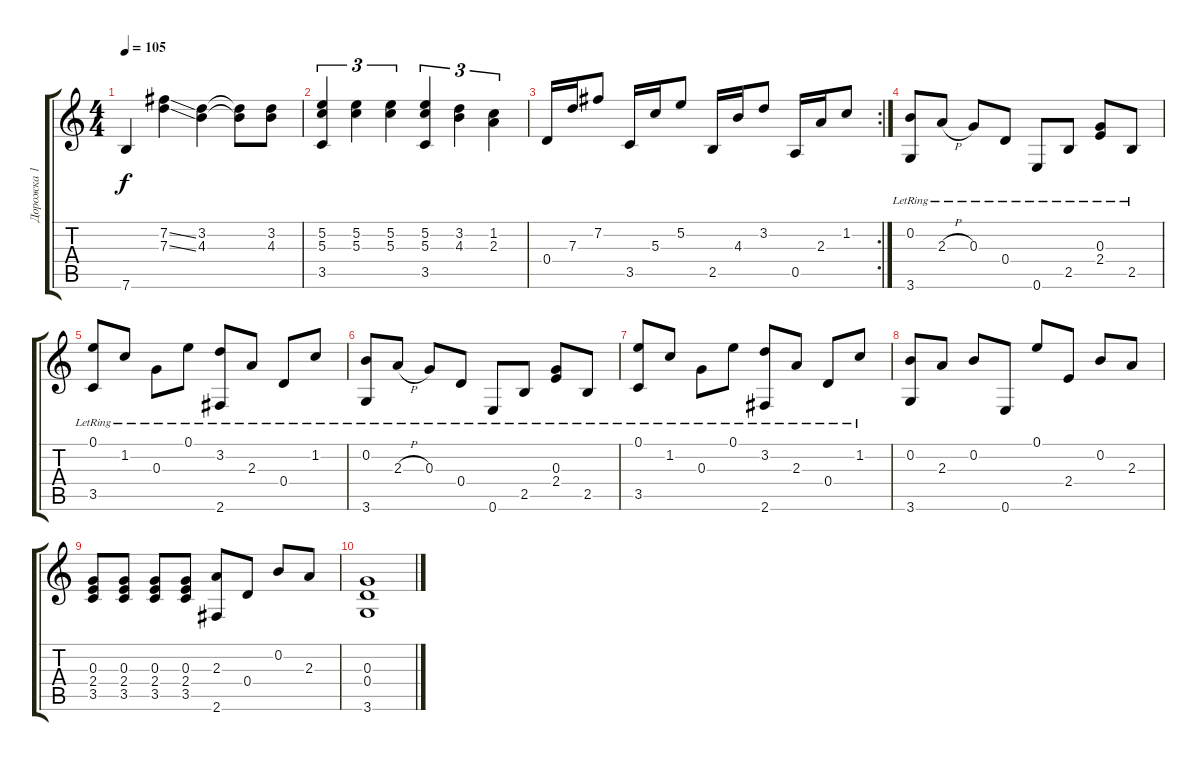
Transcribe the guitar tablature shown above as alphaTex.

\track ("Дорожка 1" "Дорожка 1") {instrument acousticguitarnylon}
\staff {score tabs}
\tuning (E4 B3 G3 D3 A2 E2) {hide}
\ts (4 4)
\tempo 105
\clef g2
\ks c
7.6.4{dy f} (7.2{ss} 7.3{ss}).4 (3.2 4.3).4 (3.2{t} 4.3{t}).8 (3.2 4.3).8 |
(5.2 5.3 3.5).4{tu (3 2)} (5.2 5.3).4{tu (3 2)} (5.2 5.3).4{tu (3 2)} (5.2 5.3 3.5).4{tu (3 2)} (3.2 4.3).4{tu (3 2)} (1.2 2.3).4{tu (3 2)} |
\rc 2
0.4.16 7.3.16 7.2.8 3.5.16 5.3.16 5.2.8 2.5.16 4.3.16 3.2.8 0.5.16 2.3.16 1.2.8 |
(0.2{lr} 3.6{lr}).8 2.3{h lr}.8 0.3{lr}.8 0.4{lr}.8 0.6{lr}.8 2.5{lr}.8 (0.3{lr} 2.4{lr}).8 2.5{lr}.8 |
(0.1{lr} 3.5{lr}).8 1.2{lr}.8 0.3{lr}.8 0.1{lr}.8 (3.2{lr} 2.6{lr}).8 2.3{lr}.8 0.4{lr}.8 1.2{lr}.8 |
(0.2{lr} 3.6{lr}).8 2.3{h lr}.8 0.3{lr}.8 0.4{lr}.8 0.6{lr}.8 2.5{lr}.8 (0.3{lr} 2.4{lr}).8 2.5{lr}.8 |
(0.1{lr} 3.5{lr}).8 1.2{lr}.8 0.3{lr}.8 0.1{lr}.8 (3.2{lr} 2.6{lr}).8 2.3{lr}.8 0.4{lr}.8 1.2{lr}.8 |
(0.2 3.6).8 2.3.8 0.2.8 0.6.8 0.1.8 2.4.8 0.2.8 2.3.8 |
(0.3 2.4 3.5).8 (0.3 2.4 3.5).8 (0.3 2.4 3.5).8 (0.3 2.4 3.5).8 (2.3 2.6).8 0.4.8 0.2.8 2.3.8 |
(0.3 0.4 3.6).1
